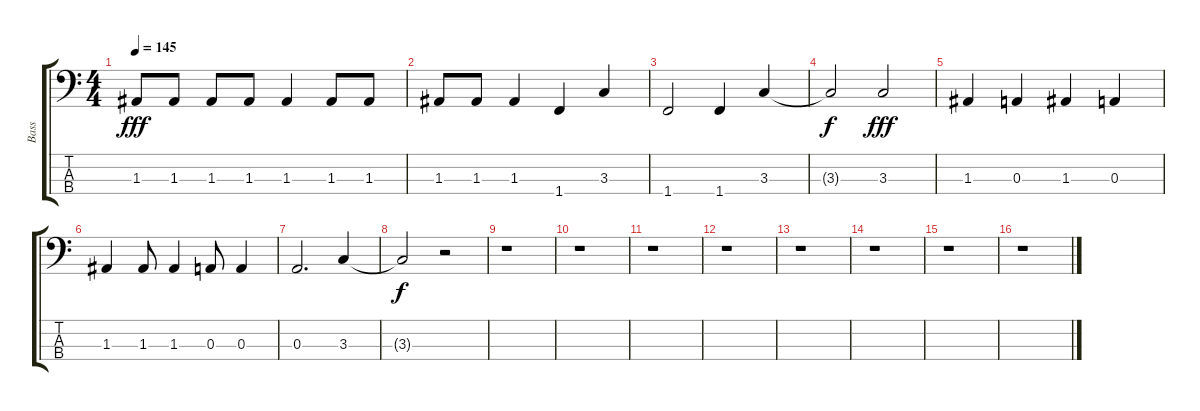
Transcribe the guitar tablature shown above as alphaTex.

\track ("Bass" "Bass") {instrument acousticguitarnylon}
\staff {score tabs}
\tuning (G2 D2 A1 E1) {hide}
\ts (4 4)
\tempo 145
\clef f4
\ks c
1.3.8{dy fff} 1.3.8 1.3.8 1.3.8 1.3.4 1.3.8 1.3.8 |
1.3.8 1.3.8 1.3.4 1.4.4 3.3.4 |
1.4.2 1.4.4 3.3.4 |
3.3{t}.2{dy f} 3.3.2{dy fff} |
1.3.4 0.3.4 1.3.4 0.3.4 |
1.3.4 1.3.8 1.3.4 0.3.8 0.3.4 |
0.3.2{d} 3.3.4 |
3.3{t}.2{dy f} r.2 |
r.1 |
r.1 |
r.1 |
r.1 |
r.1 |
r.1 |
r.1 |
r.1
